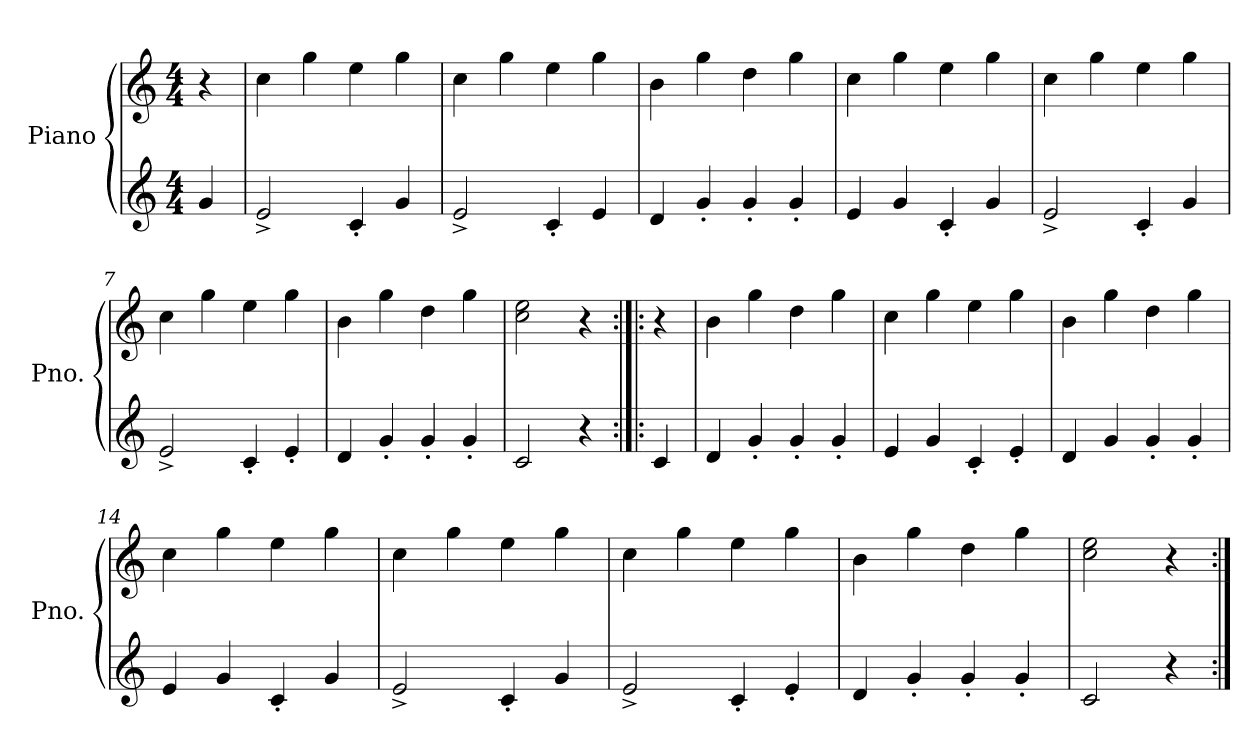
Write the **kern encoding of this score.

**kern	**kern
*part1	*part1
*staff2	*staff1
*I"Piano	*
*I'Pno.	*
*clefG2	*clefG2
*k[]	*k[]
*M4/4	*M4/4
=1	=1
4g/	4r
=2	=2
2e^/	4cc\
.	4gg\
4c'/	4ee\
4g/	4gg\
=3	=3
2e^/	4cc\
.	4gg\
4c'/	4ee\
4e/	4gg\
=4	=4
4d/	4b\
4g'/	4gg\
4g'/	4dd\
4g'/	4gg\
=5	=5
4e/	4cc\
4g/	4gg\
4c'/	4ee\
4g/	4gg\
=6	=6
2e^/	4cc\
.	4gg\
4c'/	4ee\
4g/	4gg\
=7	=7
2e^/	4cc\
.	4gg\
4c'/	4ee\
4e'/	4gg\
=8	=8
4d/	4b\
4g'/	4gg\
4g'/	4dd\
4g'/	4gg\
=9	=9
2c/	2cc\ 2ee\
4r	4r
!!LO:LB:g=z
=10:|!|:	=10:|!|:
4c/	4r
=11	=11
4d/	4b\
4g'/	4gg\
4g'/	4dd\
4g'/	4gg\
=12	=12
4e/	4cc\
4g/	4gg\
4c'/	4ee\
4e'/	4gg\
=13	=13
4d/	4b\
4g/	4gg\
4g'/	4dd\
4g'/	4gg\
=14	=14
4e/	4cc\
4g/	4gg\
4c'/	4ee\
4g/	4gg\
=15	=15
2e^/	4cc\
.	4gg\
4c'/	4ee\
4g/	4gg\
=16	=16
2e^/	4cc\
.	4gg\
4c'/	4ee\
4e'/	4gg\
=17	=17
4d/	4b\
4g'/	4gg\
4g'/	4dd\
4g'/	4gg\
=18	=18
2c/	2cc\ 2ee\
4r	4r
=:|!	=:|!
*-	*-
